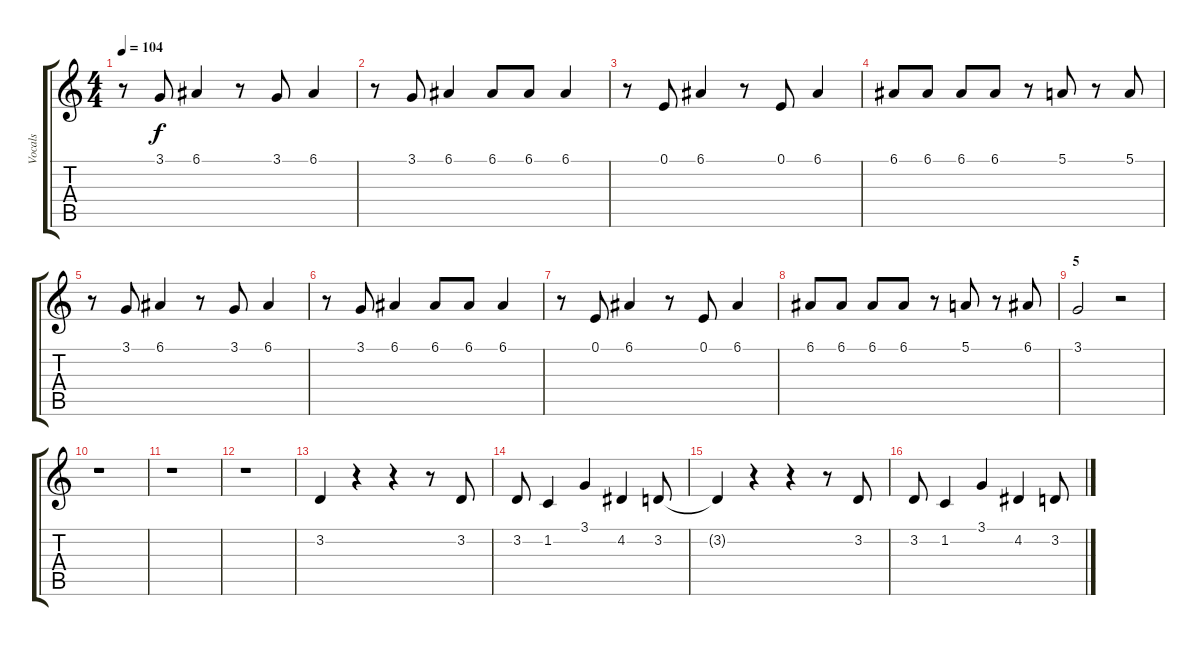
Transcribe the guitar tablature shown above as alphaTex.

\track ("Vocals" "Vocals") {instrument synthvoice}
\staff {score tabs}
\tuning (E4 B3 G3 D3 A2 E2) {hide}
\ts (4 4)
\tempo 104
\clef g2
\ks c
r.8{dy f} 3.1.8 6.1.4 r.8 3.1.8 6.1.4 |
r.8 3.1.8 6.1.4 6.1.8 6.1.8 6.1.4 |
r.8 0.1.8 6.1.4 r.8 0.1.8 6.1.4 |
6.1.8 6.1.8 6.1.8 6.1.8 r.8 5.1.8 r.8 5.1.8 |
r.8 3.1.8 6.1.4 r.8 3.1.8 6.1.4 |
r.8 3.1.8 6.1.4 6.1.8 6.1.8 6.1.4 |
r.8 0.1.8 6.1.4 r.8 0.1.8 6.1.4 |
6.1.8 6.1.8 6.1.8 6.1.8 r.8 5.1.8 r.8 6.1.8 |
\section ("" "5")
3.1.2 r.2 |
r.1 |
r.1 |
r.1 |
3.2.4 r.4 r.4 r.8 3.2.8 |
3.2.8 1.2.4 3.1.4 4.2.4 3.2.8 |
3.2{t}.4 r.4 r.4 r.8 3.2.8 |
3.2.8 1.2.4 3.1.4 4.2.4 3.2.8
